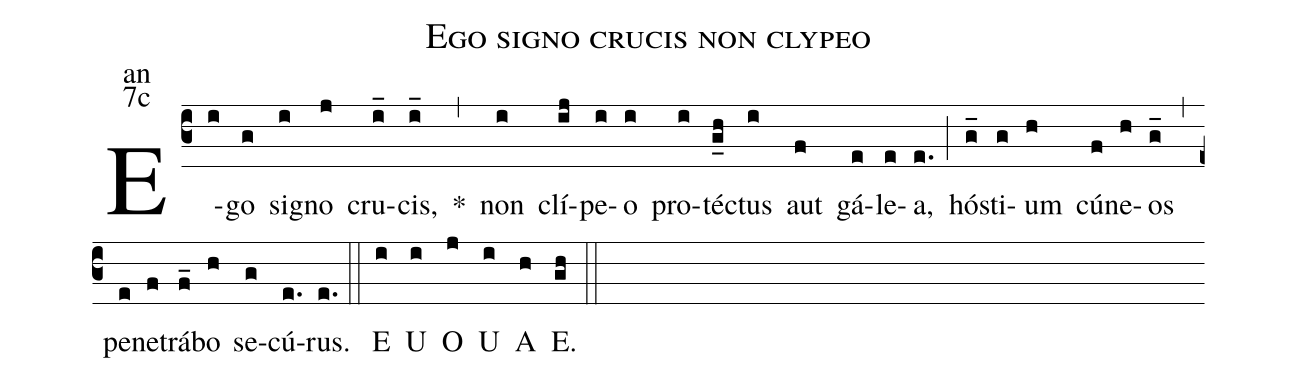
name:Ego signo crucis non clypeo;
office-part:an;
mode:7c;
%%
(c3) E(i)go(g) si(i)gno(j) cru(i_)cis,(i_)
<sp>*</sp>(,)
non(i) clí(ij)pe(i)o(i) pro(i)téc(g_h)tus(i) aut(f) gá(e)le(e)a,(e.) (;)
hó(g_)sti(g)um(h) cú(f)ne(h)os(g_) (,)
pe(e)ne(f)trá(f_)bo(h) se(g)cú(e.)rus.(e.) (::)
<eu> E(i) U(i) O(j) U(i) A(h) E.(gh) </eu> (::)
